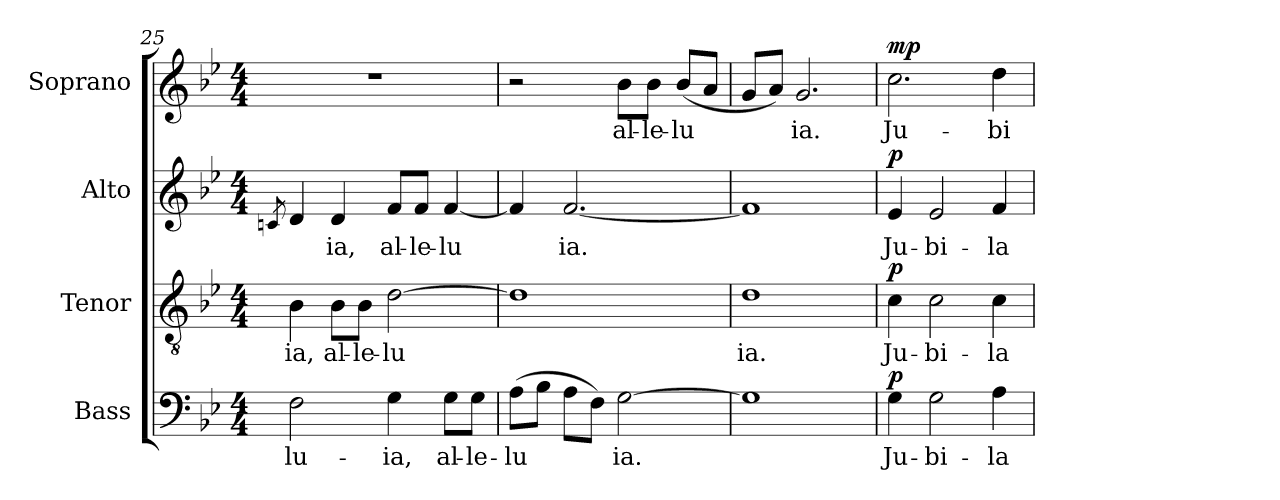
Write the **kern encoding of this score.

**kern	**text	**dynam	**kern	**text	**dynam	**kern	**text	**dynam	**kern	**text	**dynam
*part4	*part4	*part4	*part3	*part3	*part3	*part2	*part2	*part2	*part1	*part1	*part1
*staff4	*staff4	*staff4	*staff3	*staff3	*staff3	*staff2	*staff2	*staff2	*staff1	*staff1	*staff1
*I"Bass	*	*	*I"Tenor	*	*	*I"Alto	*	*	*I"Soprano	*	*
*I'B	*	*	*I'T	*	*	*I'A	*	*	*I'S	*	*
!!LO:LB:g=z
*clefF4	*	*	*clefGv2	*	*	*clefG2	*	*	*clefG2	*	*
*k[b-e-]	*	*	*k[b-e-]	*	*	*k[b-e-]	*	*	*k[b-e-]	*	*
*B-:	*	*	*B-:	*	*	*B-:	*	*	*B-:	*	*
*M4/4	*	*	*M4/4	*	*	*M4/4	*	*	*M4/4	*	*
=25	=25	=25	=25	=25	=25	=25	=25	=25	=25	=25	=25
.	.	.	.	.	.	8qcn/	.	.	.	.	.
!	!LO:LY:b	!	!	!LO:LY:b:cj	!	!	!LO:LY:b	!	!	!	!
2F\	-lu-	.	4B-\	-ia,	.	4d/	--	.	1r	.	.
!	!	!	!	!LO:LY:b:cj	!	!	!LO:LY:b	!	!	!	!
.	.	.	8B-\L	al-	.	4d/	-ia,	.	.	.	.
!	!	!	!	!LO:LY:b:cj	!	!	!	!	!	!	!
.	.	.	8B-\J	-le-	.	.	.	.	.	.	.
!	!LO:LY:b	!	!	!LO:LY:b:cj	!	!	!LO:LY:b	!	!	!	!
4G\	-ia,	.	[>2d\	-lu-	.	8f/L	al-	.	.	.	.
!	!	!	!	!	!	!	!LO:LY:b	!	!	!	!
.	.	.	.	.	.	8f/J	-le-	.	.	.	.
!	!LO:LY:b	!	!	!	!	!	!LO:LY:b	!	!	!	!
8G\L	al-	.	.	.	.	[<4f/	-lu-	.	.	.	.
!	!LO:LY:b	!	!	!	!	!	!	!	!	!	!
8G\J	-le-	.	.	.	.	.	.	.	.	.	.
=26	=26	=26	=26	=26	=26	=26	=26	=26	=26	=26	=26
!	!LO:LY:b	!	!	!LO:LY:b:cj	!	!	!LO:LY:b	!	!	!	!
(>8A\L	-lu-	.	1d]	--	.	4f/]	--	.	2r	.	.
!	!LO:LY:b	!	!	!	!	!	!	!	!	!	!
8B-\J	--	.	.	.	.	.	.	.	.	.	.
!	!LO:LY:b	!	!	!	!	!	!LO:LY:b	!	!	!	!
8A\L	--	.	.	.	.	[<2.f/	-ia.	.	.	.	.
!	!LO:LY:b	!	!	!	!	!	!	!	!	!	!
8F\J)	--	.	.	.	.	.	.	.	.	.	.
!	!LO:LY:b	!	!	!	!	!	!	!	!	!LO:LY:b	!
[>2G\	-ia.	.	.	.	.	.	.	.	8b-\L	al-	.
!	!	!	!	!	!	!	!	!	!	!LO:LY:b	!
.	.	.	.	.	.	.	.	.	8b-\J	-le-	.
!	!	!	!	!	!	!	!	!	!	!LO:LY:b	!
.	.	.	.	.	.	.	.	.	(<8b-/L	-lu-	.
!	!	!	!	!	!	!	!	!	!	!LO:LY:b	!
.	.	.	.	.	.	.	.	.	8a/J	--	.
=27	=27	=27	=27	=27	=27	=27	=27	=27	=27	=27	=27
!	!LO:LY:b	!	!	!LO:LY:b:cj	!	!	!LO:LY:b	!	!	!LO:LY:b	!
1G]	.	.	1d	-ia.	.	1f]	.	.	8g/L	--	.
!	!	!	!	!	!	!	!	!	!	!LO:LY:b	!
.	.	.	.	.	.	.	.	.	8a/J)	--	.
!	!	!	!	!	!	!	!	!	!	!LO:LY:b	!
.	.	.	.	.	.	.	.	.	2.g/	-ia.	.
=28	=28	=28	=28	=28	=28	=28	=28	=28	=28	=28	=28
!	!LO:LY:b	!LO:DY:a	!	!LO:LY:b:cj	!LO:DY:a	!	!LO:LY:b	!LO:DY:a	!	!LO:LY:b	!LO:DY:a
4G\	Ju-	p	4c\	Ju-	p	4e-/	Ju-	p	2.cc\	Ju-	mp
!	!LO:LY:b	!	!	!LO:LY:b:cj	!	!	!LO:LY:b	!	!	!	!
2G\	-bi-	.	2c\	-bi-	.	2e-/	-bi-	.	.	.	.
!	!LO:LY:b	!	!	!LO:LY:b:cj	!	!	!LO:LY:b	!	!	!LO:LY:b	!
4A\	-la-	.	4c\	-la-	.	4f/	-la-	.	4dd\	-bi-	.
=	=	=	=	=	=	=	=	=	=	=	=
*-	*-	*-	*-	*-	*-	*-	*-	*-	*-	*-	*-
